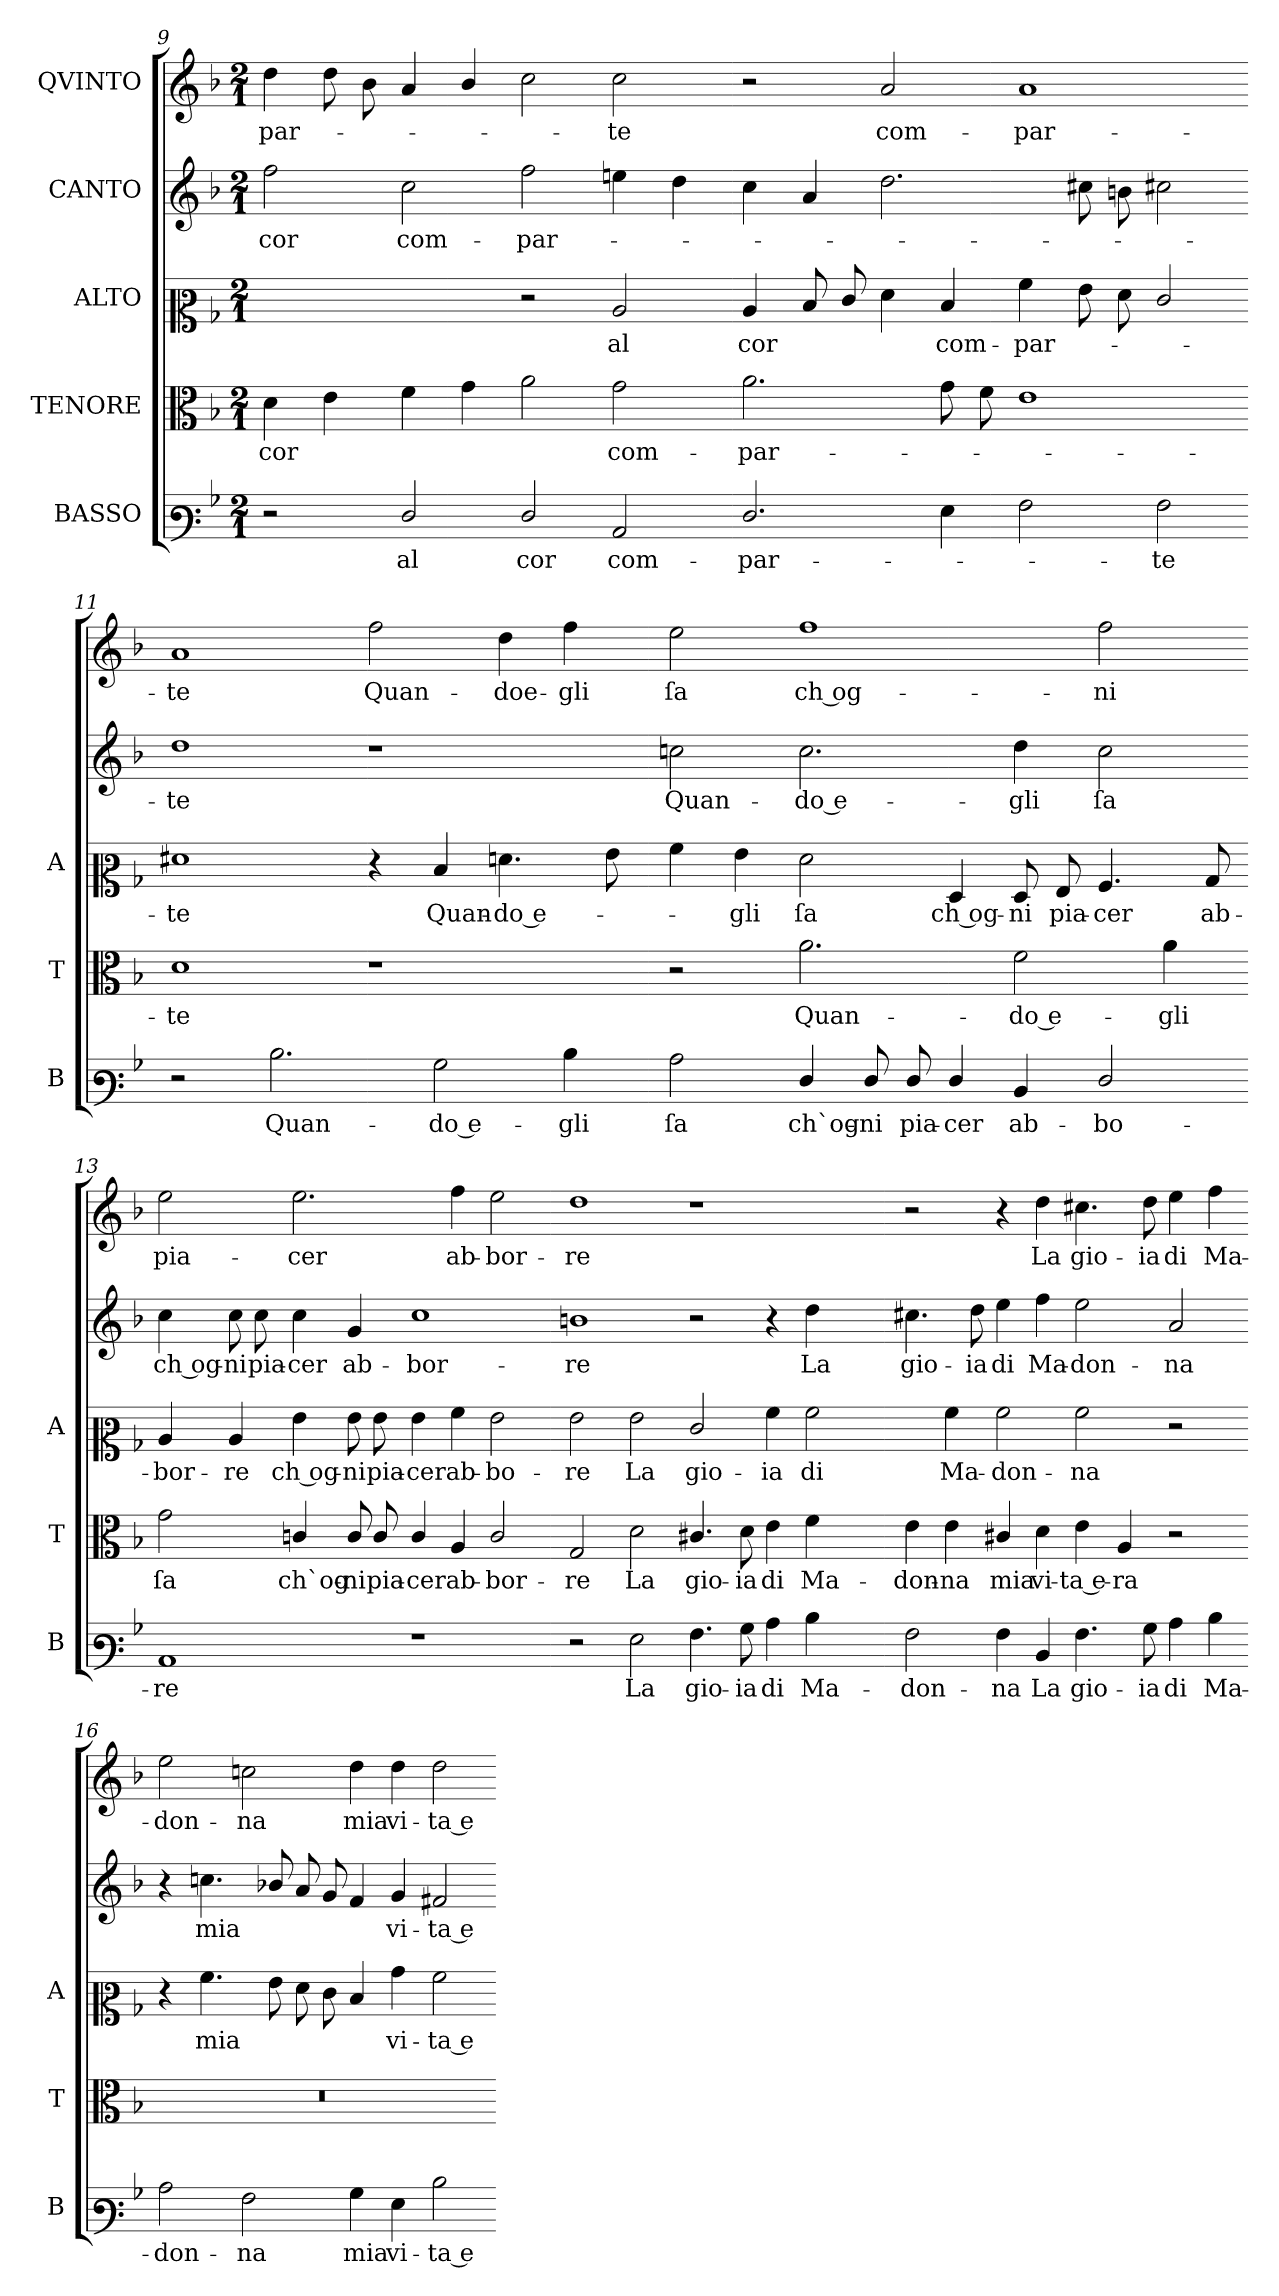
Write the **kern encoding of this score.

**kern	**text	**kern	**text	**kern	**text	**kern	**text	**kern	**text
*part5	*part5	*part4	*part4	*part3	*part3	*part2	*part2	*part1	*part1
*staff5	*staff5	*staff4	*staff4	*staff3	*staff3	*staff2	*staff2	*staff1	*staff1
*I"BASSO	*	*I"TENORE	*	*I"ALTO	*	*I"CANTO	*	*I"QVINTO	*
*I'B	*	*I'T	*	*I'A	*	*	*	*	*
*clefF3	*	*clefC3	*	*clefC2	*	*clefG2	*	*clefG2	*
*k[b-]	*	*k[b-]	*	*k[b-]	*	*k[b-]	*	*k[b-]	*
*M2/1	*	*M2/1	*	*M2/1	*	*M2/1	*	*M2/1	*
=9	=9	=9	=9	=9	=9	=9	=9	=9	=9
2r	.	4d\	cor	1ryy	.	2ff\	cor	4dd\	-par-
.	.	4e\	.	.	.	.	.	8dd\	.
.	.	.	.	.	.	.	.	8b-\	.
2F/	al	4f\	.	.	.	2cc\	com-	4a/	.
.	.	4g\	.	.	.	.	.	4b-/	.
2F/	cor	2a\	.	2r	.	2ff\	-par-	2cc\	.
2C/	com-	2g\	com-	2c/	al	4een\	.	2cc\	-te
.	.	.	.	.	.	4dd\	.	.	.
=10-	=10-	=10-	=10-	=10-	=10-	=10-	=10-	=10-	=10-
2.F/	-par-	2.a\	-par-	4c/	cor	4cc\	.	2r	.
.	.	.	.	8d/	.	4a/	.	.	.
.	.	.	.	8e/	.	.	.	.	.
.	.	.	.	4f\	.	2.dd\	.	2a/	com-
4G\	.	8g\	.	4d/	com-	.	.	.	.
.	.	8f\	.	.	.	.	.	.	.
2A\	.	1e	.	4a\	-par-	.	.	1a	par-
.	.	.	.	8g\	.	8cc#X\	.	.	.
.	.	.	.	8f\	.	8bn\	.	.	.
2A\	-te	.	.	2e/	.	2cc#X\	.	.	.
=11-	=11-	=11-	=11-	=11-	=11-	=11-	=11-	=11-	=11-
2r	.	1d	-te	1f#X	-te	1dd	-te	1a	-te
2.d\	Quan-	.	.	.	.	.	.	.	.
.	.	1r	.	4r	.	1r	.	2ff\	Quan-
2B-\	-do e-	.	.	4d/	Quan-	.	.	.	.
.	.	.	.	4.fn\	-do e-	.	.	4dd\	-doe-
4d\	-gli	.	.	.	.	.	.	4ff\	-gli
.	.	.	.	8g\	.	.	.	.	.
=12-	=12-	=12-	=12-	=12-	=12-	=12-	=12-	=12-	=12-
2c\	ſa	2r	.	4a\	.	2ccn\	Quan-	2ee\	ſa
.	.	.	.	4g\	-gli	.	.	.	.
4F/	ch`og-	2.a\	Quan-	2f\	ſa	2.cc\	-do e-	1ff	ch og-
8F/	-ni	.	.	.	.	.	.	.	.
8F/	pia-	.	.	.	.	.	.	.	.
4F/	-cer	.	.	4F/	ch og-	.	.	.	.
4D/	ab-	2f\	-do e-	8F/	-ni	4dd\	-gli	.	.
.	.	.	.	8G/	pia-	.	.	.	.
2F/	-bo-	.	.	4.A/	-cer	2cc\	ſa	2ff\	-ni
.	.	4a\	-gli	.	.	.	.	.	.
.	.	.	.	8B-/	ab-	.	.	.	.
=13-	=13-	=13-	=13-	=13-	=13-	=13-	=13-	=13-	=13-
1C	-re	2g\	ſa	4c/	-bor-	4cc\	ch og-	2ee\	pia-
.	.	.	.	4c/	-re	8cc\	-ni	.	.
.	.	.	.	.	.	8cc\	pia-	.	.
.	.	4cn/	ch`og-	4g\	ch og-	4cc\	-cer	2.ee\	-cer
.	.	8c/	-ni	8g\	-ni	4g/	ab-	.	.
.	.	8c/	pia-	8g\	pia-	.	.	.	.
1r	.	4c/	-cer	4g\	-cer	1cc	-bor-	.	.
.	.	4A/	ab-	4a\	ab-	.	.	4ff\	ab-
.	.	2c/	-bor-	2g\	-bo-	.	.	2ee\	-bor-
=14-	=14-	=14-	=14-	=14-	=14-	=14-	=14-	=14-	=14-
2r	.	2G/	-re	2g\	-re	1bn	-re	1dd	-re
2G\	La	2d\	La	2g\	La	.	.	.	.
4.A\	gio-	4.c#X/	gio-	2e/	gio-	2r	.	1r	.
8B-\	-ia	8d\	-ia	.	.	.	.	.	.
4c\	di	4e\	di	4a\	-ia	4r	.	.	.
4d\	Ma-	4f\	Ma-	2a\	di	4dd\	La	.	.
4ryy	.	4ryy	.	.	.	4ryy	.	4ryy	.
=15-	=15-	=15-	=15-	=15-	=15-	=15-	=15-	=15-	=15-
2A\	-don-	4e\	-don-	4ryy	.	4.cc#X\	gio-	2r	.
.	.	4e\	-na	4a\	Ma-	.	.	.	.
.	.	.	.	.	.	8dd\	-ia	.	.
4A\	-na	4c#X/	mia	2a\	-don-	4ee\	di	4r	.
4D/	La	4d\	vi-	.	.	4ff\	Ma-	4dd\	La
4.A\	gio-	4e\	-ta e-	2a\	-na	2ee\	-don-	4.cc#X\	gio-
.	.	4A/	-ra	.	.	.	.	.	.
8B-\	-ia	.	.	.	.	.	.	8dd\	-ia
4c\	di	2r	.	2r	.	2a/	-na	4ee\	di
4d\	Ma-	.	.	.	.	.	.	4ff\	Ma-
=16-	=16-	=16-	=16-	=16-	=16-	=16-	=16-	=16-	=16-
2c\	-don-	0r	.	4r	.	4r	.	2ee\	-don-
.	.	.	.	4.a\	mia	4.ccn\	mia	.	.
2A\	-na	.	.	.	.	.	.	2ccn\	-na
.	.	.	.	8g\	.	8b-X/	.	.	.
.	.	.	.	8f\	.	8a/	.	.	.
.	.	.	.	8e\	.	8g/	.	.	.
4B-\	mia	.	.	4d/	.	4f/	.	4dd\	mia
4G\	vi-	.	.	4b-\	vi-	4g/	vi-	4dd\	vi-
2d\	-ta e-	.	.	2a\	-ta e-	2f#X/	-ta e-	2dd\	-ta e-
=-	=-	=-	=-	=-	=-	=-	=-	=-	=-
*-	*-	*-	*-	*-	*-	*-	*-	*-	*-
